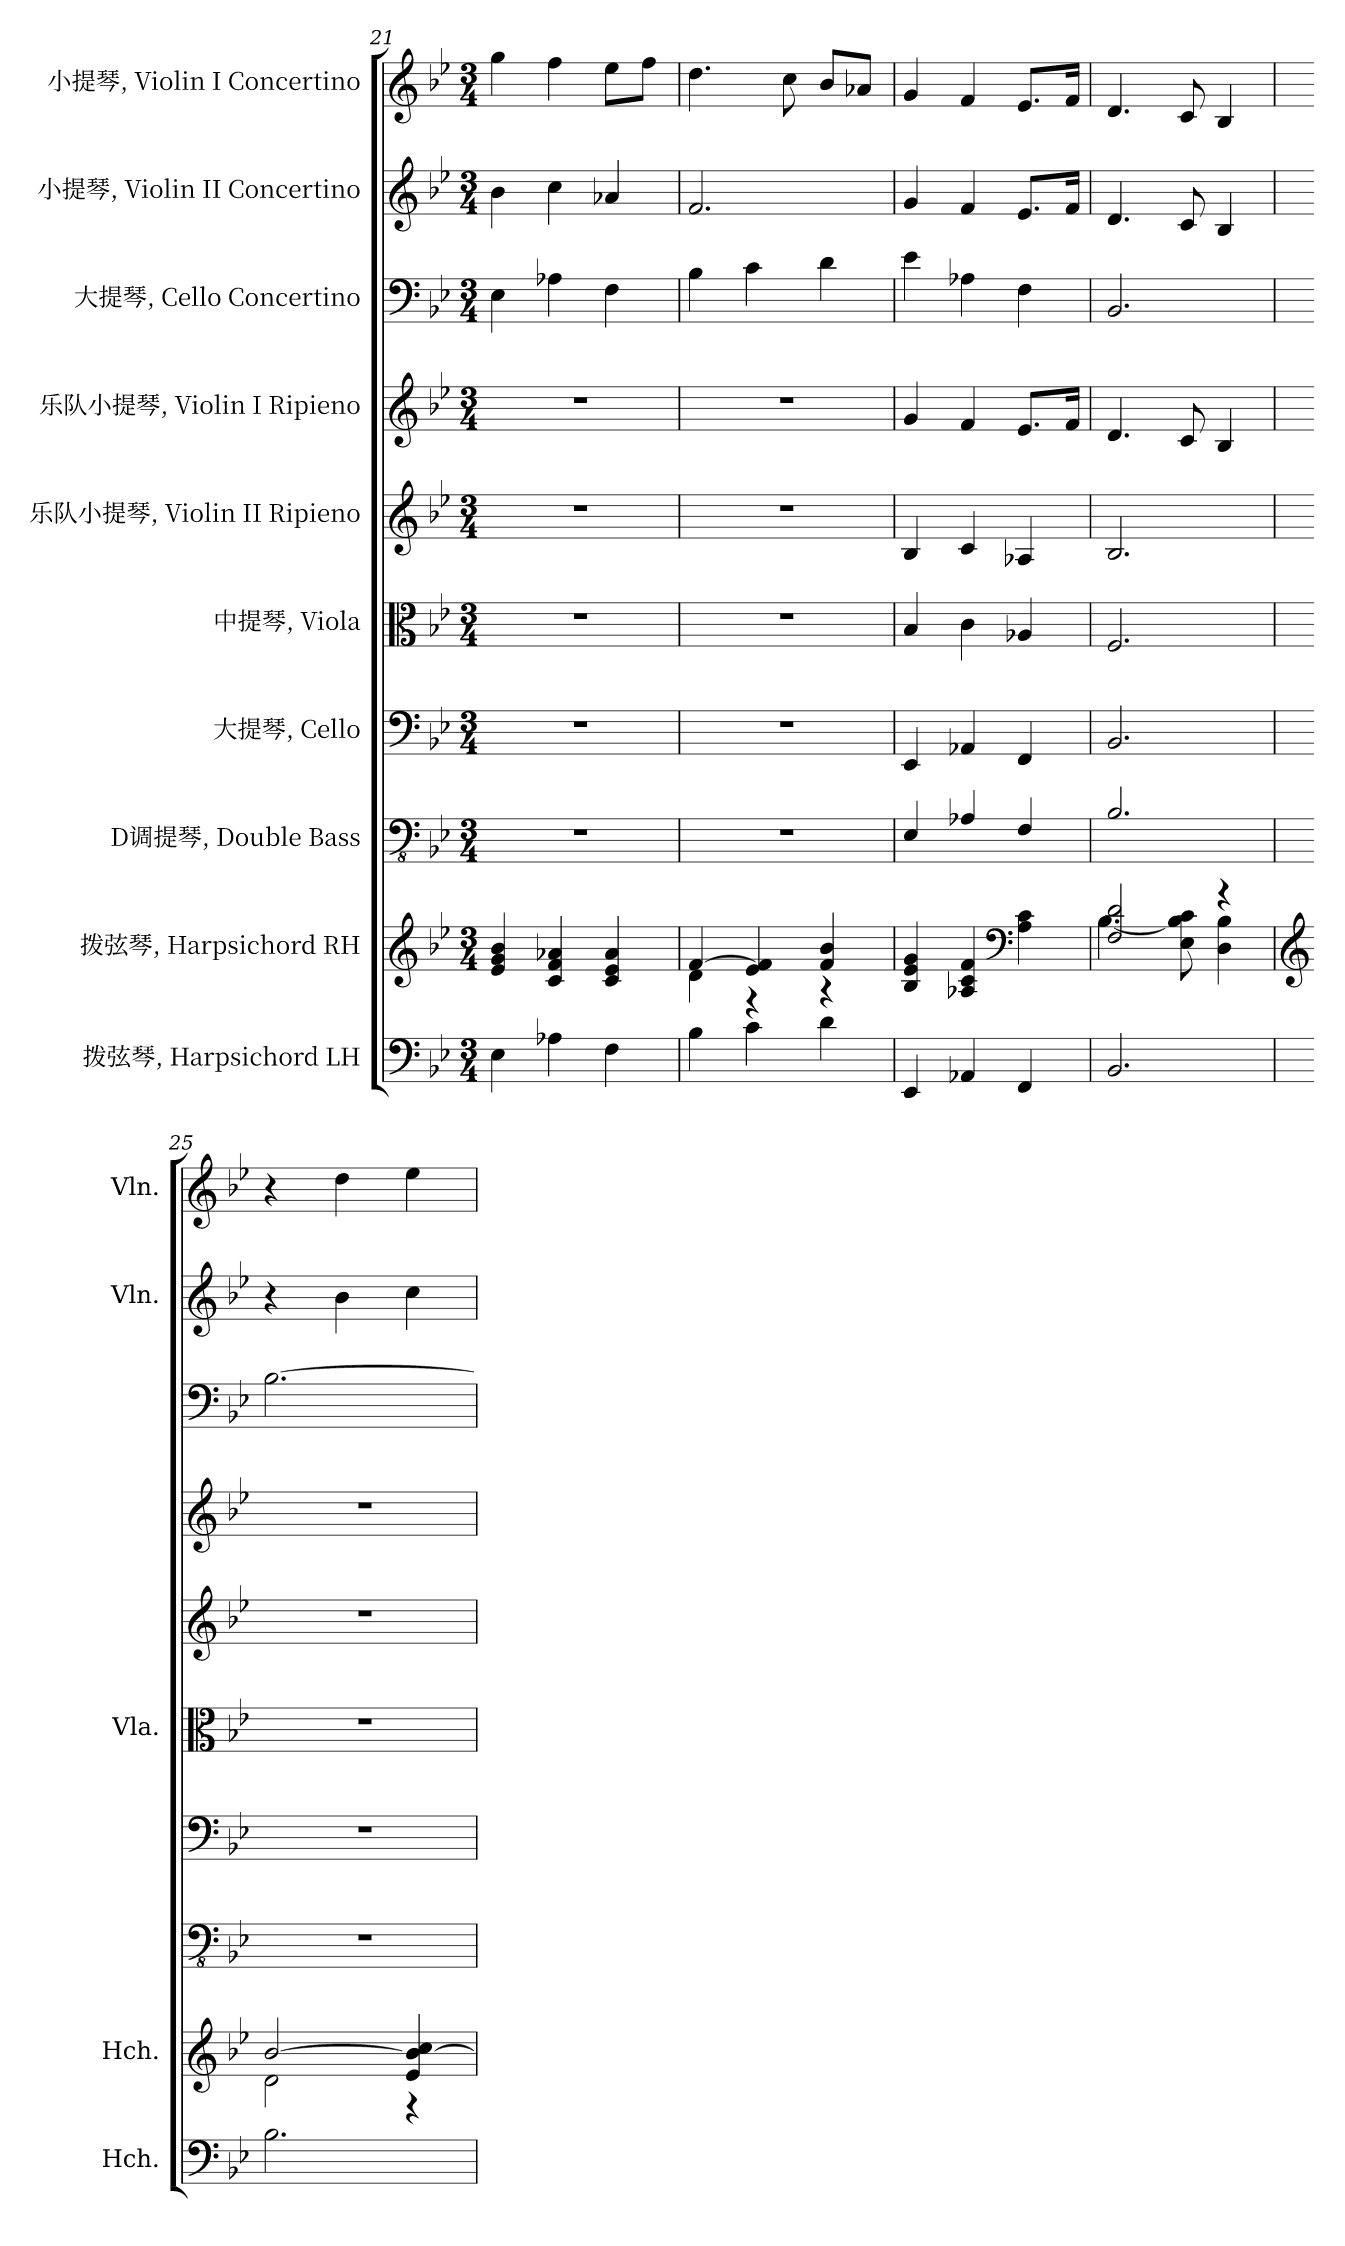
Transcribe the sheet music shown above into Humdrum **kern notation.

**kern	**kern	**kern	**kern	**kern	**kern	**kern	**kern	**kern	**kern
*part10	*part9	*part8	*part7	*part6	*part5	*part4	*part3	*part2	*part1
*staff10	*staff9	*staff8	*staff7	*staff6	*staff5	*staff4	*staff3	*staff2	*staff1
*I"拨弦琴, Harpsichord LH	*I"拨弦琴, Harpsichord RH	*I"D调提琴, Double Bass	*I"大提琴, Cello	*I"中提琴, Viola	*I"乐队小提琴, Violin II Ripieno	*I"乐队小提琴, Violin I Ripieno	*I"大提琴, Cello Concertino	*I"小提琴, Violin II Concertino	*I"小提琴, Violin I Concertino
*I'Hch.	*I'Hch.	*	*	*I'Vla.	*	*	*	*I'Vln.	*I'Vln.
!!LO:PB:g=z
*clefF4	*clefG2	*clefFv4	*clefF4	*clefC3	*clefG2	*clefG2	*clefF4	*clefG2	*clefG2
*	*	*ITrd7c12	*	*	*	*	*	*	*
*k[b-e-]	*k[b-e-]	*k[b-e-]	*k[b-e-]	*k[b-e-]	*k[b-e-]	*k[b-e-]	*k[b-e-]	*k[b-e-]	*k[b-e-]
*M3/4	*M3/4	*M3/4	*M3/4	*M3/4	*M3/4	*M3/4	*M3/4	*M3/4	*M3/4
=21	=21	=21	=21	=21	=21	=21	=21	=21	=21
4E-\	4e-/ 4g/ 4b-/	2.r	2.r	2.r	2.r	2.r	4E-\	4b-\	4gg\
4A-X\	4c/ 4f/ 4a-X/	.	.	.	.	.	4A-X\	4cc\	4ff\
4F\	4c/ 4e-/ 4a-/	.	.	.	.	.	4F\	4a-X/	8ee-\L
.	.	.	.	.	.	.	.	.	8ff\J
=22	=22	=22	=22	=22	=22	=22	=22	=22	=22
*	*^	*	*	*	*	*	*	*	*
4B-\	[4f/	4d\	2.r	2.r	2.r	2.r	2.r	4B-\	2.f/	4.dd\
4c\	4e-/ 4f/]	4r	.	.	.	.	.	4c\	.	.
.	.	.	.	.	.	.	.	.	.	8cc\
4d\	4f/ 4b-/	4r	.	.	.	.	.	4d\	.	8b-/L
.	.	.	.	.	.	.	.	.	.	8a-X/J
*	*v	*v	*	*	*	*	*	*	*	*
=23	=23	=23	=23	=23	=23	=23	=23	=23	=23
4EE-/	4B-/ 4e-/ 4g/	4EEE-/	4EE-/	4B-/	4B-/	4g/	4e-\	4g/	4g/
4AA-X/	4A-X/ 4c/ 4f/	4AAA-X/	4AA-X/	4c\	4c/	4f/	4A-X\	4f/	4f/
*	*clefF4	*	*	*	*	*	*	*	*
4FF/	4A-\ 4c\	4FFF/	4FF/	4A-X/	4A-X/	8.e-/L	4F\	8.e-/L	8.e-/L
.	.	.	.	.	.	16f/Jk	.	16f/Jk	16f/Jk
=24	=24	=24	=24	=24	=24	=24	=24	=24	=24
*	*^	*	*	*	*	*	*	*	*
2.BB-/	2F/ 2d/	[4.B-\	2.BBB-/	2.BB-/	2.F/	2.B-/	4.d/	2.BB-/	4.d/	4.d/
.	.	8E-\ 8B-\] 8c\	.	.	.	.	8c/	.	8c/	8c/
.	4r	4D\ 4B-\	.	.	.	.	4B-/	.	4B-/	4B-/
=25	=25	=25	=25	=25	=25	=25	=25	=25	=25	=25
*	*clefG2	*	*	*	*	*	*	*	*	*
2.B-\	[2b-/	2d\	2.r	2.r	2.r	2.r	2.r	[2.B-\	4r	4r
.	.	.	.	.	.	.	.	.	4b-\	4dd\
.	4e-/ 4b-/_ 4cc/	4r	.	.	.	.	.	.	4cc\	4ee-\
*	*v	*v	*	*	*	*	*	*	*	*
=	=	=	=	=	=	=	=	=	=
*-	*-	*-	*-	*-	*-	*-	*-	*-	*-
